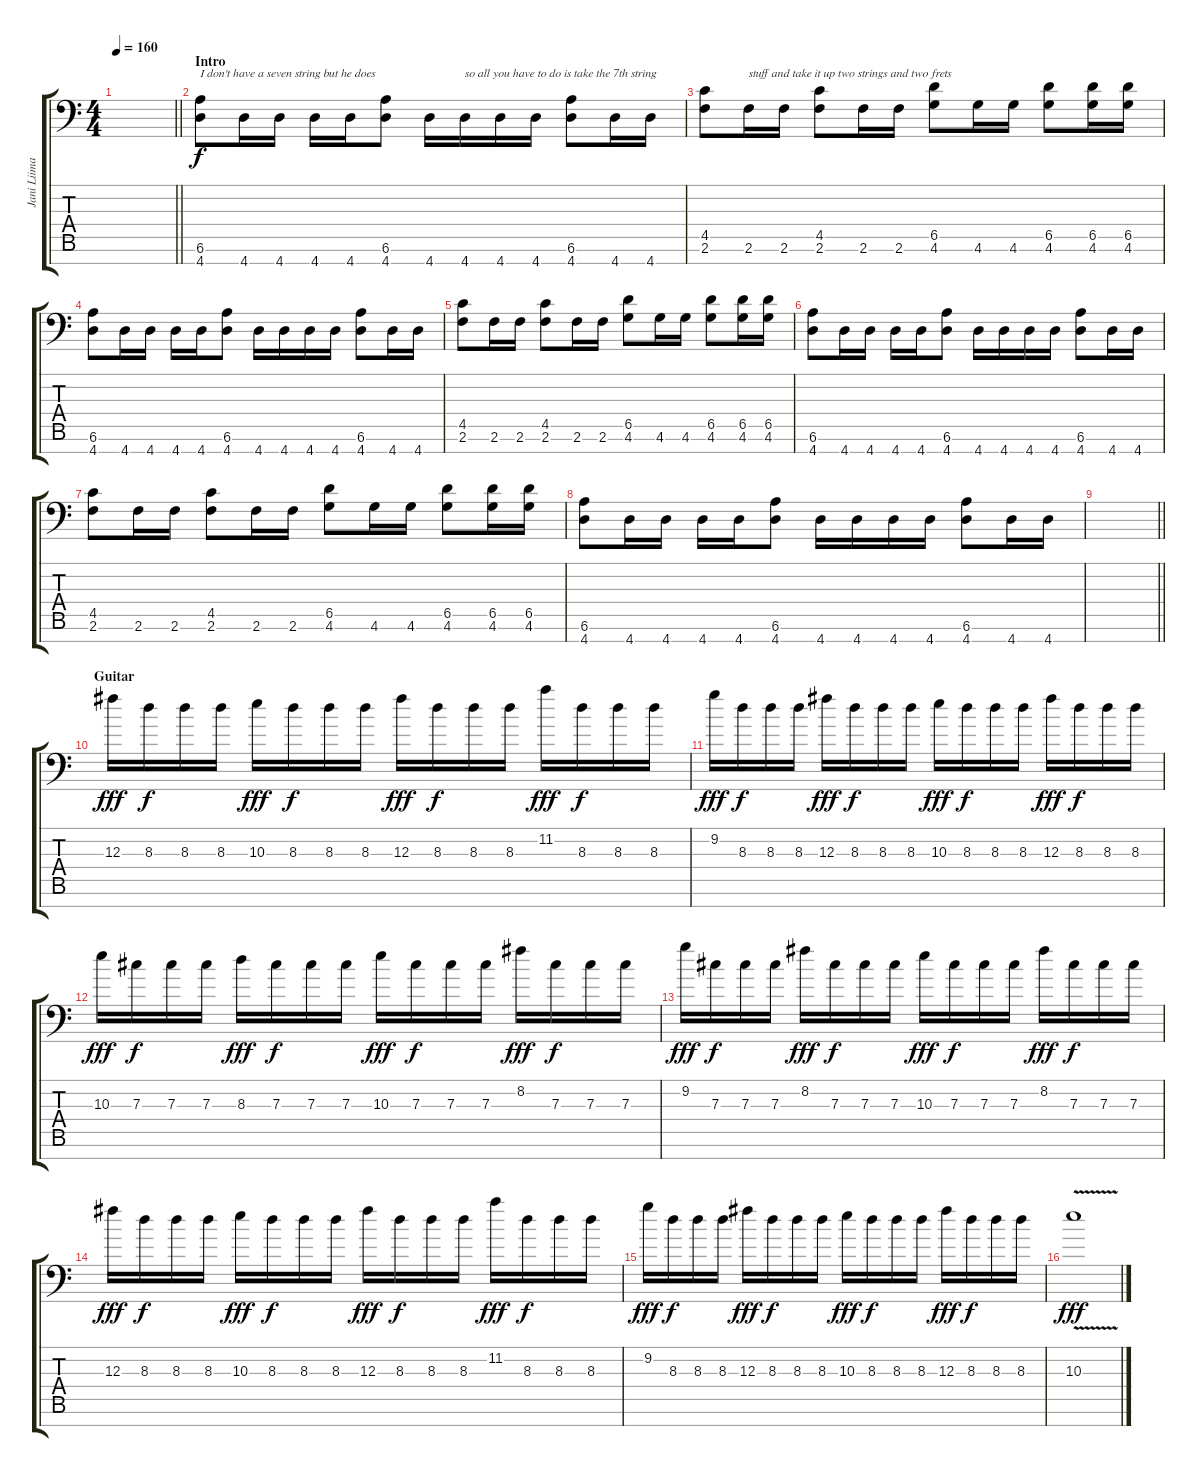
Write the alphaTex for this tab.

\track ("Jani Liimatainen" "Jani Liima") {instrument overdrivenguitar}
\staff {score tabs}
\tuning (Eb4 Bb3 Gb3 Db3 Ab2 Eb2 Bb1) {hide}
\ts (4 4)
\tempo 160
\clef f4
\barLineRight lightlight
\ks c
|
\section ("" "Intro")
(6.6 4.7).8{txt "I don't have a seven string but he does"} 4.7.16 4.7.16 4.7.16 4.7.16 (6.6 4.7).8 4.7.16 4.7.16{txt "so all you have to do is take the 7th string"} 4.7.16 4.7.16 (6.6 4.7).8 4.7.16 4.7.16 |
(4.5 2.6).8 2.6.16{txt "stuff and take it up two strings and two frets"} 2.6.16 (4.5 2.6).8 2.6.16 2.6.16 (6.5 4.6).8 4.6.16 4.6.16 (6.5 4.6).8 (6.5 4.6).16 (6.5 4.6).16 |
(6.6 4.7).8 4.7.16 4.7.16 4.7.16 4.7.16 (6.6 4.7).8 4.7.16 4.7.16 4.7.16 4.7.16 (6.6 4.7).8 4.7.16 4.7.16 |
(4.5 2.6).8 2.6.16 2.6.16 (4.5 2.6).8 2.6.16 2.6.16 (6.5 4.6).8 4.6.16 4.6.16 (6.5 4.6).8 (6.5 4.6).16 (6.5 4.6).16 |
(6.6 4.7).8 4.7.16 4.7.16 4.7.16 4.7.16 (6.6 4.7).8 4.7.16 4.7.16 4.7.16 4.7.16 (6.6 4.7).8 4.7.16 4.7.16 |
(4.5 2.6).8 2.6.16 2.6.16 (4.5 2.6).8 2.6.16 2.6.16 (6.5 4.6).8 4.6.16 4.6.16 (6.5 4.6).8 (6.5 4.6).16 (6.5 4.6).16 |
(6.6 4.7).8 4.7.16 4.7.16 4.7.16 4.7.16 (6.6 4.7).8 4.7.16 4.7.16 4.7.16 4.7.16 (6.6 4.7).8 4.7.16 4.7.16 |
\barLineRight lightlight
|
\section ("" "Guitar")
12.3.16{dy fff volume 11} 8.3.16{dy f} 8.3.16 8.3.16 10.3.16{dy fff} 8.3.16{dy f} 8.3.16 8.3.16 12.3.16{dy fff} 8.3.16{dy f} 8.3.16 8.3.16 11.2.16{dy fff} 8.3.16{dy f} 8.3.16 8.3.16 |
9.2.16{dy fff} 8.3.16{dy f} 8.3.16 8.3.16 12.3.16{dy fff} 8.3.16{dy f} 8.3.16 8.3.16 10.3.16{dy fff} 8.3.16{dy f} 8.3.16 8.3.16 12.3.16{dy fff} 8.3.16{dy f} 8.3.16 8.3.16 |
10.3.16{dy fff} 7.3.16{dy f} 7.3.16 7.3.16 8.3.16{dy fff} 7.3.16{dy f} 7.3.16 7.3.16 10.3.16{dy fff} 7.3.16{dy f} 7.3.16 7.3.16 8.2.16{dy fff} 7.3.16{dy f} 7.3.16 7.3.16 |
9.2.16{dy fff} 7.3.16{dy f} 7.3.16 7.3.16 8.2.16{dy fff} 7.3.16{dy f} 7.3.16 7.3.16 10.3.16{dy fff} 7.3.16{dy f} 7.3.16 7.3.16 8.2.16{dy fff} 7.3.16{dy f} 7.3.16 7.3.16 |
12.3.16{dy fff volume 12} 8.3.16{dy f} 8.3.16 8.3.16 10.3.16{dy fff} 8.3.16{dy f} 8.3.16 8.3.16 12.3.16{dy fff} 8.3.16{dy f} 8.3.16 8.3.16 11.2.16{dy fff} 8.3.16{dy f} 8.3.16 8.3.16 |
9.2.16{dy fff} 8.3.16{dy f} 8.3.16 8.3.16 12.3.16{dy fff} 8.3.16{dy f} 8.3.16 8.3.16 10.3.16{dy fff} 8.3.16{dy f} 8.3.16 8.3.16 12.3.16{dy fff} 8.3.16{dy f} 8.3.16 8.3.16 |
10.3{v}.1{dy fff}
